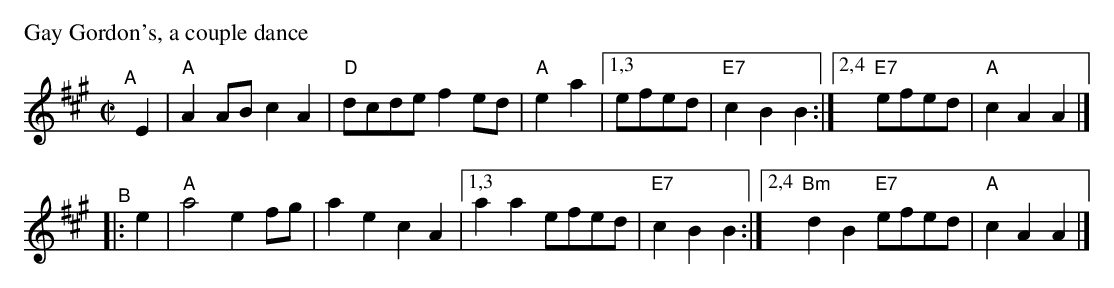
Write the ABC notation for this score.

X:1
P: Gay Gordon's, a couple dance
C:
M: C|
L: 1/8
K: A
"^A"[|] E2 |\
"A"A2AB c2A2 | "D"dcde f2ed | "A"e2a2 |[1,3 efed |"E7"c2B2 B2 \
                                 :|[2,4 "E7"efed | "A"c2A2 A2 |]
"^B"|: e2 |\
"A"a4 e2fg | a2e2 c2A2 |[1,3 a2a2 efed |"E7"c2B2 B2 \
              :|[2,4 "Bm"d2B2 "E7"efed | "A"c2A2 A2 |]
